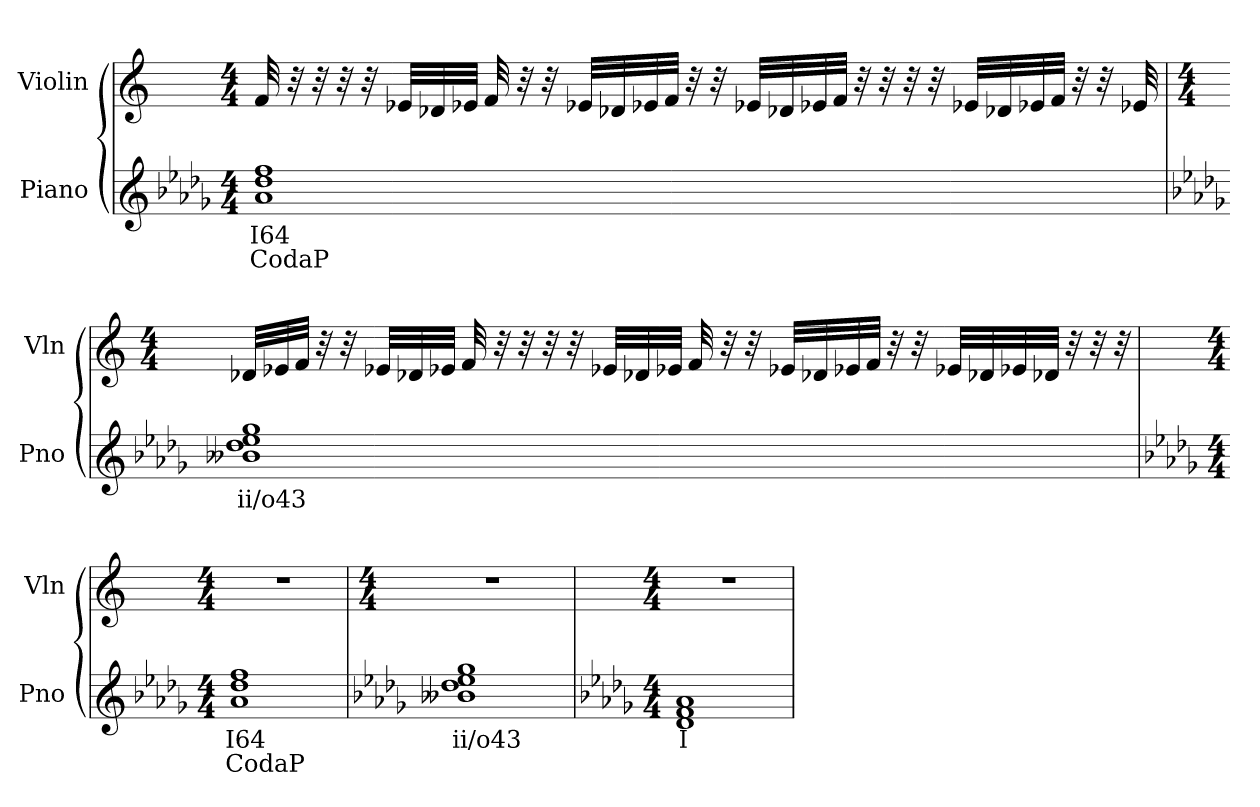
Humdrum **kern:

**kern	**text	**text	**kern
*part2	*part2	*part2	*part1
*staff2	*staff2	*staff2	*staff1
*I"Piano	*	*	*I"Violin
*I'Pno	*	*	*I'Vln
*k[b-e-a-d-g-]	*	*	*
*D-:	*	*	*
*M4/4	*	*	*M4/4
=	=	=	=
1a- 1dd- 1ff	I64	CodaP	32f
.	.	.	32r
.	.	.	32r
.	.	.	32r
.	.	.	32r
.	.	.	32e-XLLL
.	.	.	32d-X
.	.	.	32e-XJJJ
.	.	.	32f
.	.	.	32r
.	.	.	32r
.	.	.	32e-XLLL
.	.	.	32d-X
.	.	.	32e-X
.	.	.	32fJJJ
.	.	.	32r
.	.	.	32r
.	.	.	32e-XLLL
.	.	.	32d-X
.	.	.	32e-X
.	.	.	32fJJJ
.	.	.	32r
.	.	.	32r
.	.	.	32r
.	.	.	32r
.	.	.	32e-XLLL
.	.	.	32d-X
.	.	.	32e-X
.	.	.	32fJJJ
.	.	.	32r
.	.	.	32r
.	.	.	32e-X
=	=	=	=
*k[b-e-a-d-g-]	*	*	*
*D-:	*	*	*
*	*	*	*M4/4
1b--X 1dd- 1ee- 1gg-	ii/o43	.	32d-XLLL
.	.	.	32e-X
.	.	.	32fJJJ
.	.	.	32r
.	.	.	32r
.	.	.	32e-XLLL
.	.	.	32d-X
.	.	.	32e-XJJJ
.	.	.	32f
.	.	.	32r
.	.	.	32r
.	.	.	32r
.	.	.	32r
.	.	.	32e-XLLL
.	.	.	32d-X
.	.	.	32e-XJJJ
.	.	.	32f
.	.	.	32r
.	.	.	32r
.	.	.	32e-XLLL
.	.	.	32d-X
.	.	.	32e-X
.	.	.	32fJJJ
.	.	.	32r
.	.	.	32r
.	.	.	32e-XLLL
.	.	.	32d-X
.	.	.	32e-X
.	.	.	32d-XJJJ
.	.	.	32r
.	.	.	32r
.	.	.	32r
=	=	=	=
*k[b-e-a-d-g-]	*	*	*
*D-:	*	*	*
*M4/4	*	*	*M4/4
1a- 1dd- 1ff	I64	CodaP	1r
=	=	=	=
*k[b-e-a-d-g-]	*	*	*
*D-:	*	*	*
*	*	*	*M4/4
1b--X 1dd- 1ee- 1gg-	ii/o43	.	1r
=	=	=	=
*k[b-e-a-d-g-]	*	*	*
*D-:	*	*	*
*M4/4	*	*	*M4/4
1d- 1f 1a-	I	.	1r
=	=	=	=
*-	*-	*-	*-
